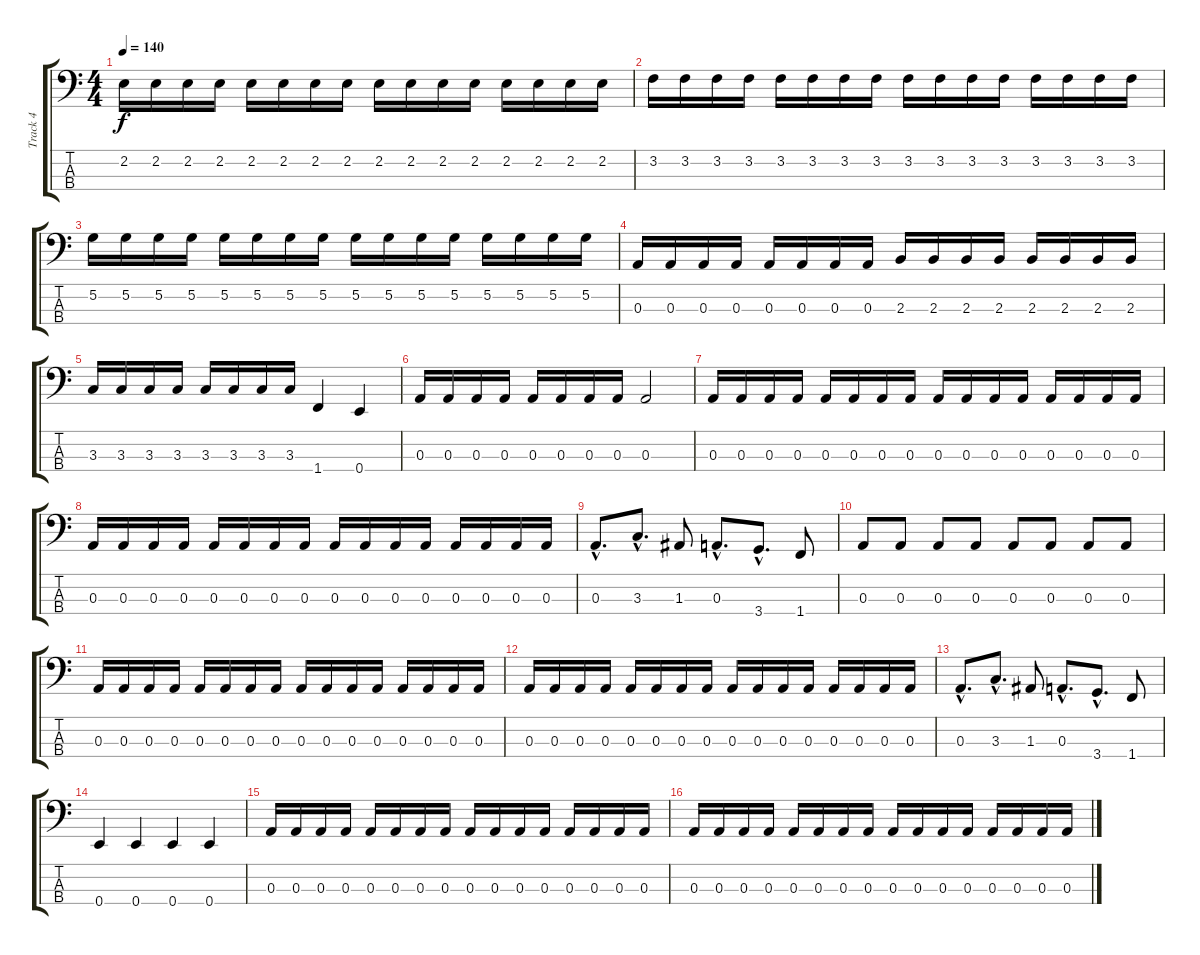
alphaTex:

\track ("Track 4" "Track 4") {instrument electricbasspick}
\staff {score tabs}
\tuning (G2 D2 A1 E1) {hide}
\ts (4 4)
\tempo 140
\clef f4
\ks c
2.2.16{dy f} 2.2.16 2.2.16 2.2.16 2.2.16 2.2.16 2.2.16 2.2.16 2.2.16 2.2.16 2.2.16 2.2.16 2.2.16 2.2.16 2.2.16 2.2.16 |
3.2.16 3.2.16 3.2.16 3.2.16 3.2.16 3.2.16 3.2.16 3.2.16 3.2.16 3.2.16 3.2.16 3.2.16 3.2.16 3.2.16 3.2.16 3.2.16 |
5.2.16 5.2.16 5.2.16 5.2.16 5.2.16 5.2.16 5.2.16 5.2.16 5.2.16 5.2.16 5.2.16 5.2.16 5.2.16 5.2.16 5.2.16 5.2.16 |
0.3.16 0.3.16 0.3.16 0.3.16 0.3.16 0.3.16 0.3.16 0.3.16 2.3.16 2.3.16 2.3.16 2.3.16 2.3.16 2.3.16 2.3.16 2.3.16 |
3.3.16 3.3.16 3.3.16 3.3.16 3.3.16 3.3.16 3.3.16 3.3.16 1.4.4 0.4.4 |
0.3.16 0.3.16 0.3.16 0.3.16 0.3.16 0.3.16 0.3.16 0.3.16 0.3.2 |
0.3.16 0.3.16 0.3.16 0.3.16 0.3.16 0.3.16 0.3.16 0.3.16 0.3.16 0.3.16 0.3.16 0.3.16 0.3.16 0.3.16 0.3.16 0.3.16 |
0.3.16 0.3.16 0.3.16 0.3.16 0.3.16 0.3.16 0.3.16 0.3.16 0.3.16 0.3.16 0.3.16 0.3.16 0.3.16 0.3.16 0.3.16 0.3.16 |
0.3{hac}.8{d} 3.3{hac}.8{d} 1.3.8 0.3{hac}.8{d} 3.4{hac}.8{d} 1.4.8 |
0.3.8 0.3.8 0.3.8 0.3.8 0.3.8 0.3.8 0.3.8 0.3.8 |
0.3.16 0.3.16 0.3.16 0.3.16 0.3.16 0.3.16 0.3.16 0.3.16 0.3.16 0.3.16 0.3.16 0.3.16 0.3.16 0.3.16 0.3.16 0.3.16 |
0.3.16 0.3.16 0.3.16 0.3.16 0.3.16 0.3.16 0.3.16 0.3.16 0.3.16 0.3.16 0.3.16 0.3.16 0.3.16 0.3.16 0.3.16 0.3.16 |
0.3{hac}.8{d} 3.3{hac}.8{d} 1.3.8 0.3{hac}.8{d} 3.4{hac}.8{d} 1.4.8 |
0.4.4 0.4.4 0.4.4 0.4.4 |
0.3.16 0.3.16 0.3.16 0.3.16 0.3.16 0.3.16 0.3.16 0.3.16 0.3.16 0.3.16 0.3.16 0.3.16 0.3.16 0.3.16 0.3.16 0.3.16 |
0.3.16 0.3.16 0.3.16 0.3.16 0.3.16 0.3.16 0.3.16 0.3.16 0.3.16 0.3.16 0.3.16 0.3.16 0.3.16 0.3.16 0.3.16 0.3.16
